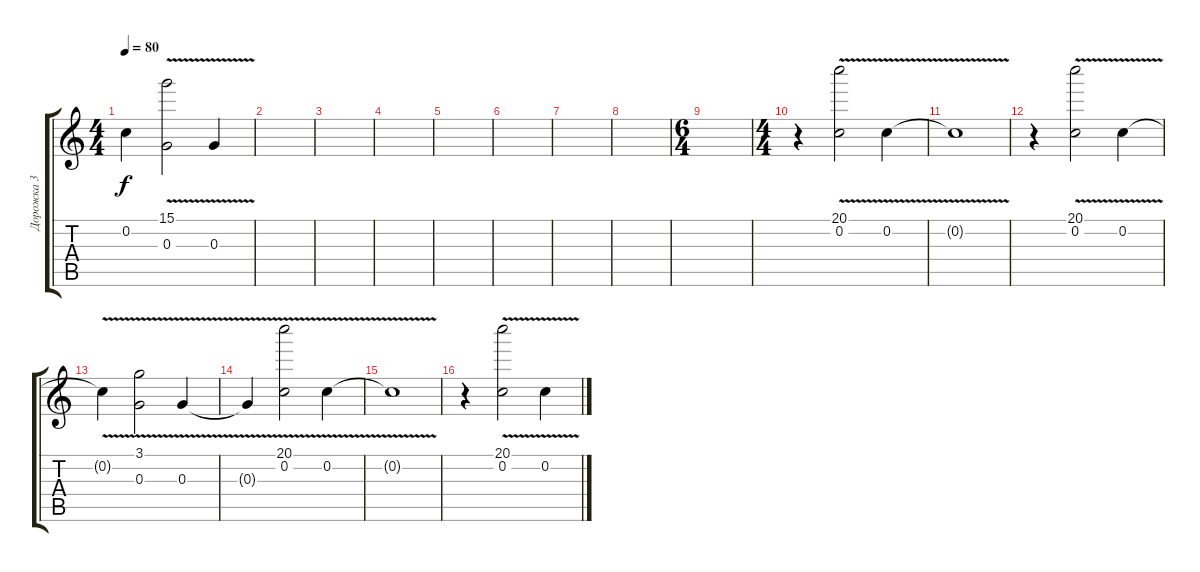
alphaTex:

\track ("Дорожка 3" "Дорожка 3") {instrument electricguitarjazz}
\staff {score tabs}
\tuning (E4 C4 G3 D3 A2 E2) {hide}
\ts (4 4)
\tempo 80
\clef g2
\ks c
0.2{t}.4{dy f} (15.1{v} 0.3{v}).2 0.3{v}.4 |
|
|
|
|
|
|
|
\ts (6 4)
|
\ts (4 4)
r.4 (20.1{v} 0.2{v}).2 0.2{v}.4 |
0.2{t}.1 |
r.4 (20.1{v} 0.2{v}).2 0.2{v}.4 |
0.2{t}.4 (3.1{v} 0.3{v}).2 0.3{v}.4 |
0.3{t}.4 (20.1{v} 0.2{v}).2 0.2{v}.4 |
0.2{t}.1 |
r.4 (20.1{v} 0.2{v}).2 0.2{v}.4
